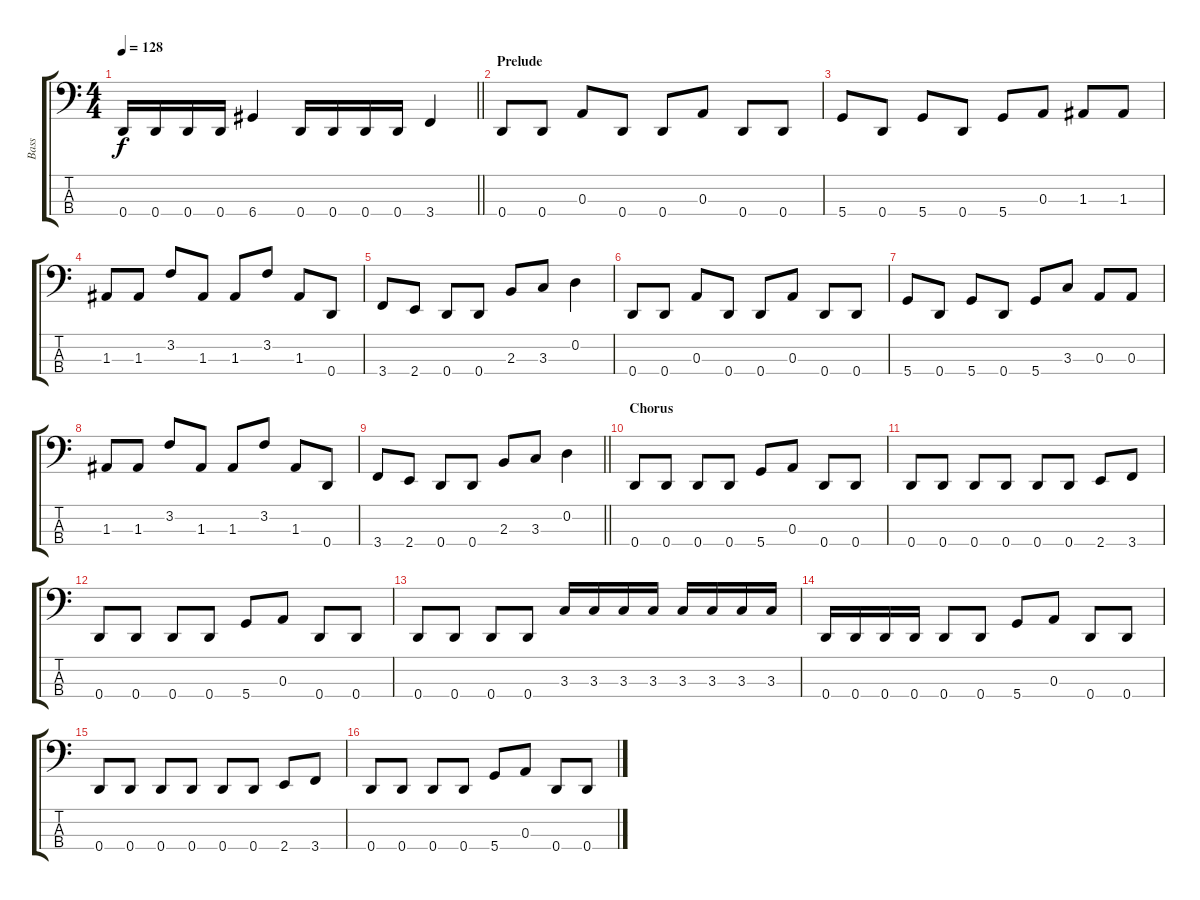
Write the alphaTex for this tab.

\track ("Bass" "Bass") {instrument electricbassfinger}
\staff {score tabs}
\tuning (G2 D2 A1 D1) {hide}
\ts (4 4)
\tempo 128
\clef f4
\barLineRight lightlight
\ks c
0.4.16{dy f} 0.4.16 0.4.16 0.4.16 6.4.4 0.4.16 0.4.16 0.4.16 0.4.16 3.4.4 |
\section ("" "Prelude")
0.4.8 0.4.8 0.3.8 0.4.8 0.4.8 0.3.8 0.4.8 0.4.8 |
5.4.8 0.4.8 5.4.8 0.4.8 5.4.8 0.3.8 1.3.8 1.3.8 |
1.3.8 1.3.8 3.2.8 1.3.8 1.3.8 3.2.8 1.3.8 0.4.8 |
3.4.8 2.4.8 0.4.8 0.4.8 2.3.8 3.3.8 0.2.4 |
0.4.8 0.4.8 0.3.8 0.4.8 0.4.8 0.3.8 0.4.8 0.4.8 |
5.4.8 0.4.8 5.4.8 0.4.8 5.4.8 3.3.8 0.3.8 0.3.8 |
1.3.8 1.3.8 3.2.8 1.3.8 1.3.8 3.2.8 1.3.8 0.4.8 |
\barLineRight lightlight
3.4.8 2.4.8 0.4.8 0.4.8 2.3.8 3.3.8 0.2.4 |
\section ("" "Chorus")
0.4.8 0.4.8 0.4.8 0.4.8 5.4.8 0.3.8 0.4.8 0.4.8 |
0.4.8 0.4.8 0.4.8 0.4.8 0.4.8 0.4.8 2.4.8 3.4.8 |
0.4.8 0.4.8 0.4.8 0.4.8 5.4.8 0.3.8 0.4.8 0.4.8 |
0.4.8 0.4.8 0.4.8 0.4.8 3.3.16 3.3.16 3.3.16 3.3.16 3.3.16 3.3.16 3.3.16 3.3.16 |
0.4.16 0.4.16 0.4.16 0.4.16 0.4.8 0.4.8 5.4.8 0.3.8 0.4.8 0.4.8 |
0.4.8 0.4.8 0.4.8 0.4.8 0.4.8 0.4.8 2.4.8 3.4.8 |
0.4.8 0.4.8 0.4.8 0.4.8 5.4.8 0.3.8 0.4.8 0.4.8
